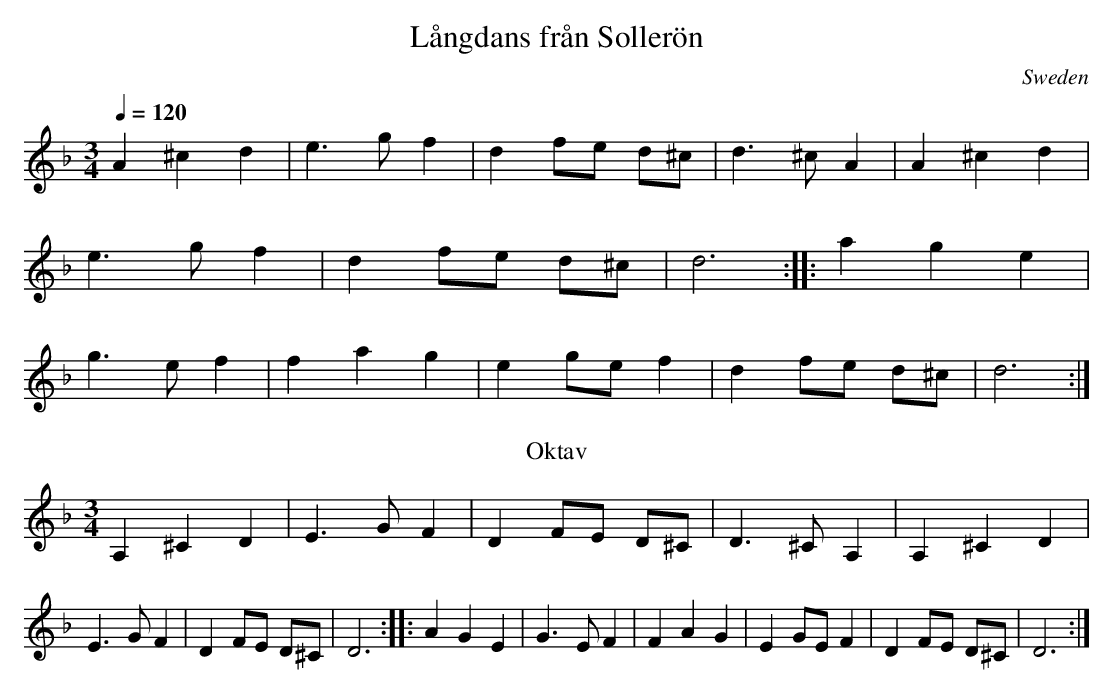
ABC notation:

X:1
T:Långdans från Sollerön
O:Sweden
M:3/4
L:1/4
Q:1/4=120
K:Dm
A^cd|e>gf|df/e/ d/^c/|d>^c A|\
A^cd|e>gf|df/e/ d/^c/|d3::\
age|g>ef|fag|eg/e/f|df/e/ d/^c/|d3:|\
T:Oktav
A,^CD|E>GF|DF/E/ D/^C/|D>^C A,|\
A,^CD|E>GF|DF/E/ D/^C/|D3::\
AGE|G>EF|FAG|EG/E/F|DF/E/ D/^C/|D3:|
